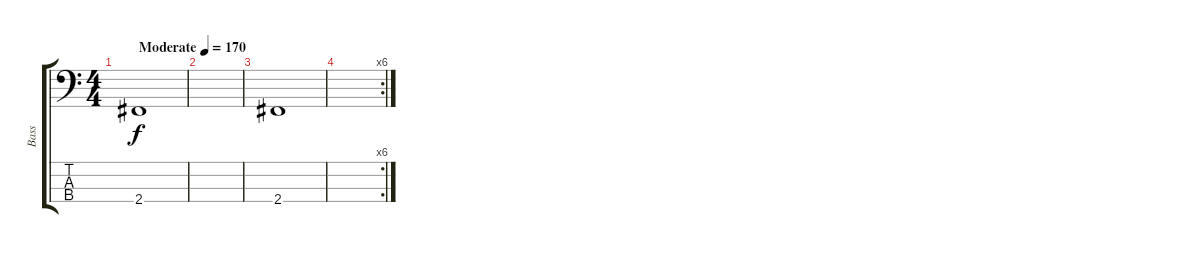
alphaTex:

\track ("Bass" "Bass") {instrument electricbassfinger}
\staff {score tabs}
\tuning (G2 D2 A1 E1) {hide}
\ts (4 4)
\tempo (170 "Moderate")
\clef f4
\ks c
2.4.1{dy f instrument electricbassfinger} |
|
2.4.1 |
\rc 6
